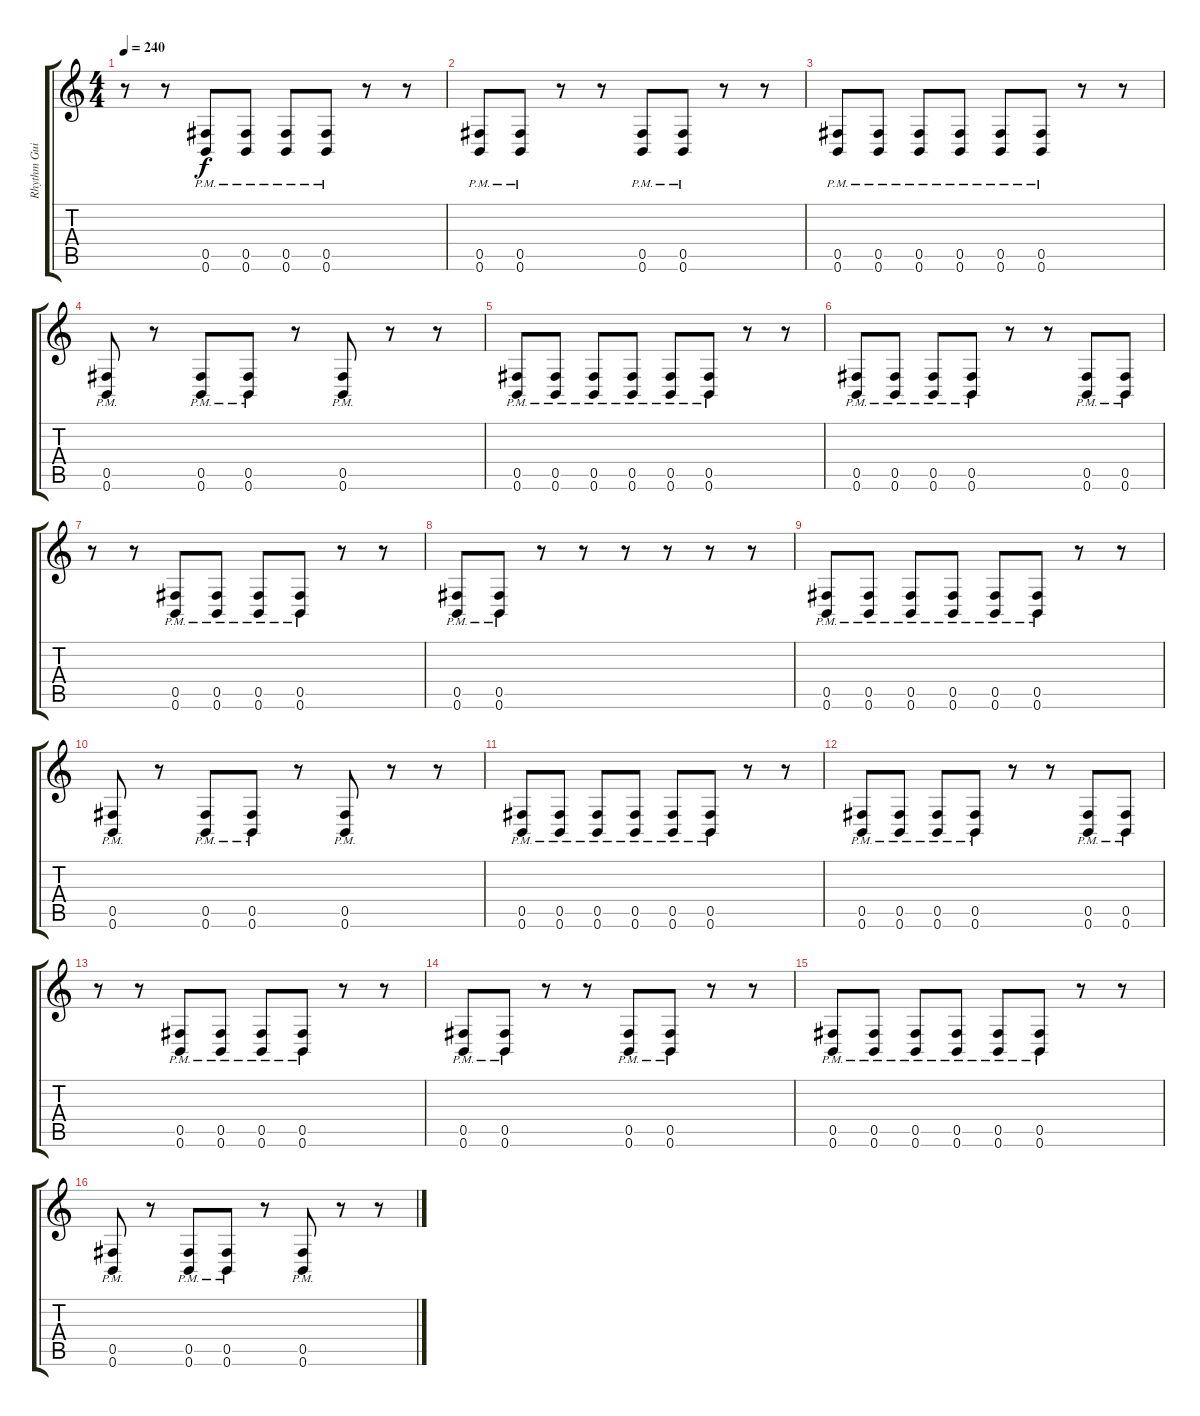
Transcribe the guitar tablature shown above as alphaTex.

\track ("Rhythm Guitar" "Rhythm Gui") {instrument distortionguitar}
\staff {score tabs}
\tuning (Db4 Ab3 E3 B2 Gb2 B1) {hide}
\ts (4 4)
\tempo 240
\clef g2
\ks c
r.8{dy f} r.8 (0.5{pm} 0.6{pm}).8 (0.5{pm} 0.6{pm}).8 (0.5{pm} 0.6{pm}).8 (0.5{pm} 0.6{pm}).8 r.8 r.8 |
(0.5{pm} 0.6{pm}).8 (0.5{pm} 0.6{pm}).8 r.8 r.8 (0.5{pm} 0.6{pm}).8 (0.5{pm} 0.6{pm}).8 r.8 r.8 |
(0.5{pm} 0.6{pm}).8 (0.5{pm} 0.6{pm}).8 (0.5{pm} 0.6{pm}).8 (0.5{pm} 0.6{pm}).8 (0.5{pm} 0.6{pm}).8 (0.5{pm} 0.6{pm}).8 r.8 r.8 |
(0.5{pm} 0.6{pm}).8 r.8 (0.5{pm} 0.6{pm}).8 (0.5{pm} 0.6{pm}).8 r.8 (0.5{pm} 0.6{pm}).8 r.8 r.8 |
(0.5{pm} 0.6{pm}).8 (0.5{pm} 0.6{pm}).8 (0.5{pm} 0.6{pm}).8 (0.5{pm} 0.6{pm}).8 (0.5{pm} 0.6{pm}).8 (0.5{pm} 0.6{pm}).8 r.8 r.8 |
(0.5{pm} 0.6{pm}).8 (0.5{pm} 0.6{pm}).8 (0.5{pm} 0.6{pm}).8 (0.5{pm} 0.6{pm}).8 r.8 r.8 (0.5{pm} 0.6{pm}).8 (0.5{pm} 0.6{pm}).8 |
r.8 r.8 (0.5{pm} 0.6{pm}).8 (0.5{pm} 0.6{pm}).8 (0.5{pm} 0.6{pm}).8 (0.5{pm} 0.6{pm}).8 r.8 r.8 |
(0.5{pm} 0.6{pm}).8 (0.5{pm} 0.6{pm}).8 r.8 r.8 r.8 r.8 r.8 r.8 |
(0.5{pm} 0.6{pm}).8 (0.5{pm} 0.6{pm}).8 (0.5{pm} 0.6{pm}).8 (0.5{pm} 0.6{pm}).8 (0.5{pm} 0.6{pm}).8 (0.5{pm} 0.6{pm}).8 r.8 r.8 |
(0.5{pm} 0.6{pm}).8 r.8 (0.5{pm} 0.6{pm}).8 (0.5{pm} 0.6{pm}).8 r.8 (0.5{pm} 0.6{pm}).8 r.8 r.8 |
(0.5{pm} 0.6{pm}).8 (0.5{pm} 0.6{pm}).8 (0.5{pm} 0.6{pm}).8 (0.5{pm} 0.6{pm}).8 (0.5{pm} 0.6{pm}).8 (0.5{pm} 0.6{pm}).8 r.8 r.8 |
(0.5{pm} 0.6{pm}).8 (0.5{pm} 0.6{pm}).8 (0.5{pm} 0.6{pm}).8 (0.5{pm} 0.6{pm}).8 r.8 r.8 (0.5{pm} 0.6{pm}).8 (0.5{pm} 0.6{pm}).8 |
r.8 r.8 (0.5{pm} 0.6{pm}).8 (0.5{pm} 0.6{pm}).8 (0.5{pm} 0.6{pm}).8 (0.5{pm} 0.6{pm}).8 r.8 r.8 |
(0.5{pm} 0.6{pm}).8 (0.5{pm} 0.6{pm}).8 r.8 r.8 (0.5{pm} 0.6{pm}).8 (0.5{pm} 0.6{pm}).8 r.8 r.8 |
(0.5{pm} 0.6{pm}).8 (0.5{pm} 0.6{pm}).8 (0.5{pm} 0.6{pm}).8 (0.5{pm} 0.6{pm}).8 (0.5{pm} 0.6{pm}).8 (0.5{pm} 0.6{pm}).8 r.8 r.8 |
(0.5{pm} 0.6{pm}).8 r.8 (0.5{pm} 0.6{pm}).8 (0.5{pm} 0.6{pm}).8 r.8 (0.5{pm} 0.6{pm}).8 r.8 r.8
